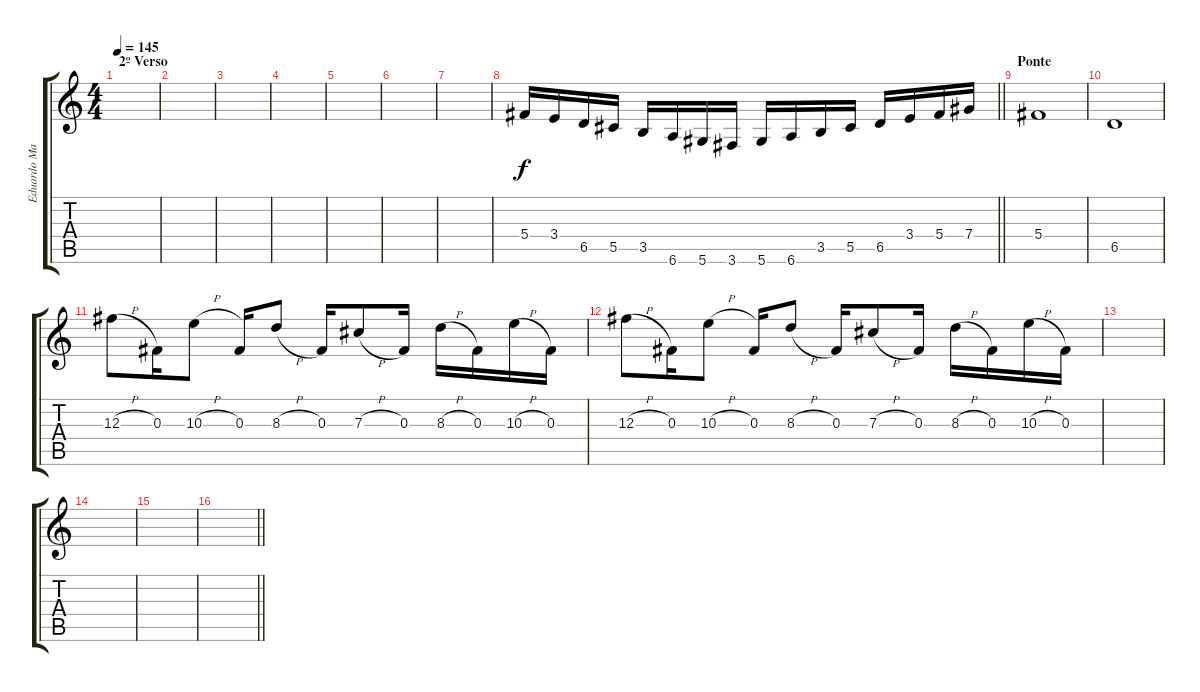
\track ("Eduardo Martinez" "Eduardo Ma") {instrument distortionguitar}
\staff {score tabs}
\tuning (Eb4 Bb3 Gb3 Db3 Ab2 Eb2) {hide}
\ts (4 4)
\section ("" "2º Verso")
\tempo 145
\clef g2
\ks c
|
|
|
|
|
|
|
\barLineRight lightlight
5.4.16 3.4.16 6.5.16 5.5.16 3.5.16 6.6.16 5.6.16 3.6.16 5.6.16 6.6.16 3.5.16 5.5.16 6.5.16 3.4.16 5.4.16 7.4.16 |
\section ("" "Ponte")
5.4.1 |
6.5.1 |
12.3{h}.8 0.3.16 10.3{h}.8 0.3.16 8.3{h}.8 0.3.16 7.3{h}.8 0.3.16 8.3{h}.16 0.3.16 10.3{h}.16 0.3.16 |
12.3{h}.8 0.3.16 10.3{h}.8 0.3.16 8.3{h}.8 0.3.16 7.3{h}.8 0.3.16 8.3{h}.16 0.3.16 10.3{h}.16 0.3.16 |
|
|
|
\barLineRight lightlight
